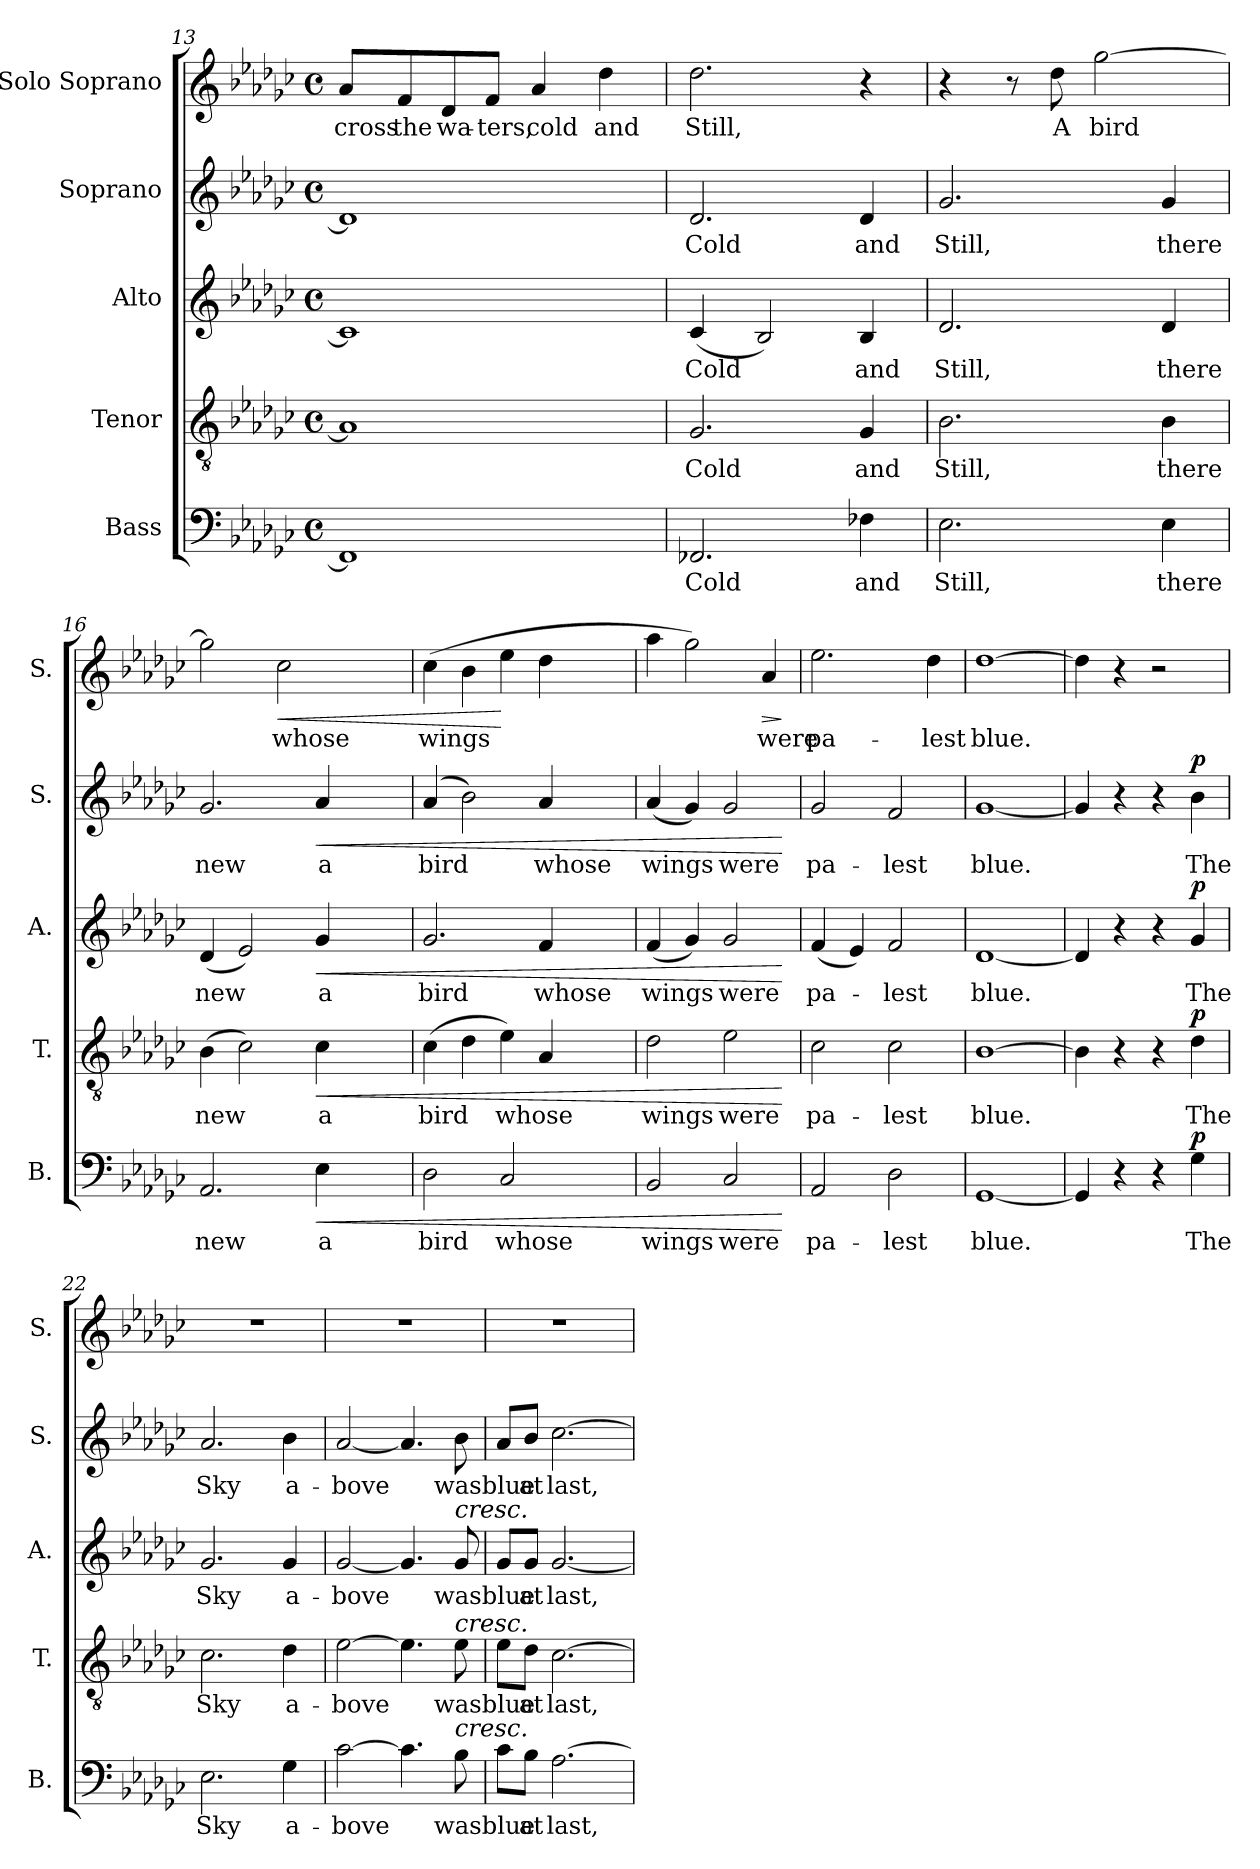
**kern	**text	**dynam	**kern	**text	**dynam	**kern	**text	**dynam	**kern	**text	**dynam	**kern	**text	**dynam
*part5	*part5	*part5	*part4	*part4	*part4	*part3	*part3	*part3	*part2	*part2	*part2	*part1	*part1	*part1
*staff5	*staff5	*staff5	*staff4	*staff4	*staff4	*staff3	*staff3	*staff3	*staff2	*staff2	*staff2	*staff1	*staff1	*staff1
*I"Bass	*	*	*I"Tenor	*	*	*I"Alto	*	*	*I"Soprano	*	*	*I"Solo Soprano	*	*
*I'B.	*	*	*I'T.	*	*	*I'A.	*	*	*I'S.	*	*	*I'S.	*	*
!!LO:PB:g=z
*clefF4	*	*	*clefGv2	*	*	*clefG2	*	*	*clefG2	*	*	*clefG2	*	*
*k[b-e-a-d-g-c-]	*	*	*k[b-e-a-d-g-c-]	*	*	*k[b-e-a-d-g-c-]	*	*	*k[b-e-a-d-g-c-]	*	*	*k[b-e-a-d-g-c-]	*	*
*G-:	*	*	*G-:	*	*	*G-:	*	*	*G-:	*	*	*G-:	*	*
*M4/4	*	*	*M4/4	*	*	*M4/4	*	*	*M4/4	*	*	*M4/4	*	*
*met(c)	*	*	*met(c)	*	*	*met(c)	*	*	*met(c)	*	*	*met(c)	*	*
=13	=13	=13	=13	=13	=13	=13	=13	=13	=13	=13	=13	=13	=13	=13
!	!	!	!	!	!	!	!	!	!	!	!	!	!LO:LY:b	!
1FF]	.	.	1A-]	.	.	1c-]	.	.	1d-]	.	.	8a-/L	-cross	.
!	!	!	!	!	!	!	!	!	!	!	!	!	!LO:LY:b	!
.	.	.	.	.	.	.	.	.	.	.	.	8f/	the	.
!	!	!	!	!	!	!	!	!	!	!	!	!	!LO:LY:b	!
.	.	.	.	.	.	.	.	.	.	.	.	8d-/	wa-	.
!	!	!	!	!	!	!	!	!	!	!	!	!	!LO:LY:b	!
.	.	.	.	.	.	.	.	.	.	.	.	8f/J	-ters,	.
!	!	!	!	!	!	!	!	!	!	!	!	!	!LO:LY:b	!
.	.	.	.	.	.	.	.	.	.	.	.	4a-/	cold	.
!	!	!	!	!	!	!	!	!	!	!	!	!	!LO:LY:b	!
.	.	.	.	.	.	.	.	.	.	.	.	4dd-\	and	.
=14	=14	=14	=14	=14	=14	=14	=14	=14	=14	=14	=14	=14	=14	=14
!	!LO:LY:b	!	!	!LO:LY:b	!	!	!LO:LY:b	!	!	!LO:LY:b	!	!	!LO:LY:b	!
2.FF-X/	Cold	.	2.G-/	Cold	.	(<4c-/	Cold	.	2.d-/	Cold	.	2.dd-\	Still,	.
.	.	.	.	.	.	2B-/)	.	.	.	.	.	.	.	.
!	!LO:LY:b	!	!	!LO:LY:b	!	!	!LO:LY:b	!	!	!LO:LY:b	!	!	!	!
4F-X\	and	.	4G-/	and	.	4B-/	and	.	4d-/	and	.	4r	.	.
=15	=15	=15	=15	=15	=15	=15	=15	=15	=15	=15	=15	=15	=15	=15
!	!LO:LY:b	!	!	!LO:LY:b	!	!	!LO:LY:b	!	!	!LO:LY:b	!	!	!	!
2.E-\	Still,	.	2.B-\	Still,	.	2.d-/	Still,	.	2.g-/	Still,	.	4r	.	.
.	.	.	.	.	.	.	.	.	.	.	.	8r	.	.
!	!	!	!	!	!	!	!	!	!	!	!	!	!LO:LY:b	!
.	.	.	.	.	.	.	.	.	.	.	.	8dd-\	A	.
!	!	!	!	!	!	!	!	!	!	!	!	!	!LO:LY:b	!
.	.	.	.	.	.	.	.	.	.	.	.	[2gg-\	bird	.
!	!LO:LY:b	!	!	!LO:LY:b	!	!	!LO:LY:b	!	!	!LO:LY:b	!	!	!	!
4E-\	there	.	4B-\	there	.	4d-/	there	.	4g-/	there	.	.	.	.
=16	=16	=16	=16	=16	=16	=16	=16	=16	=16	=16	=16	=16	=16	=16
!	!LO:LY:b	!	!	!LO:LY:b	!	!	!LO:LY:b	!	!	!LO:LY:b	!	!	!	!
2.AA-/	new	.	(>4B-\	new	.	(<4d-/	new	.	2.g-/	new	.	2gg-\]	.	.
.	.	.	2c-\)	.	.	2e-/)	.	.	.	.	.	.	.	.
!	!	!	!	!	!	!	!	!	!	!	!	!	!LO:LY:b	!LO:HP:b
.	.	.	.	.	.	.	.	.	.	.	.	2cc-\	whose	<
!	!LO:LY:b	!LO:HP:b	!	!LO:LY:b	!LO:HP:b	!	!LO:LY:b	!LO:HP:b	!	!LO:LY:b	!LO:HP:b	!	!	!
4E-\	a	<	4c-\	a	<	4g-/	a	<	4a-/	a	<	.	.	.
2ryy	.	.	2ryy	.	.	2ryy	.	.	2ryy	.	.	2ryy	.	.
=17	=17	=17	=17	=17	=17	=17	=17	=17	=17	=17	=17	=17	=17	=17
!	!LO:LY:b	!	!	!LO:LY:b	!	!	!LO:LY:b	!	!	!LO:LY:b	!	!	!LO:LY:b	!
2D-\	bird	.	(>4c-\	bird	.	2.g-/	bird	.	(>4a-/	bird	.	(>4cc-\	wings	.
.	.	.	4d-\	.	.	.	.	.	2b-\)	.	.	4b-\	.	.
!	!LO:LY:b	!	!	!LO:LY:b	!	!	!	!	!	!	!	!	!	!
2C-/	whose	.	4e-\)	whose	.	.	.	.	.	.	.	4ee-\	.	[
!	!	!	!	!	!	!	!LO:LY:b	!	!	!LO:LY:b	!	!	!	!
.	.	.	4A-/	.	.	4f/	whose	.	4a-/	whose	.	4dd-\	.	.
2ryy	.	.	2ryy	.	.	2ryy	.	.	2ryy	.	.	2ryy	.	.
!!LO:LB:g=z
=18	=18	=18	=18	=18	=18	=18	=18	=18	=18	=18	=18	=18	=18	=18
!	!LO:LY:b	!	!	!LO:LY:b	!	!	!LO:LY:b	!	!	!LO:LY:b	!	!	!	!
2BB-/	wings	.	2d-\	wings	.	(<4f/	wings	.	(<4a-/	wings	.	4aa-\	.	.
.	.	.	.	.	.	4g-/)	.	.	4g-/)	.	.	2gg-\)	.	.
!	!LO:LY:b	!	!	!LO:LY:b	!	!	!LO:LY:b	!	!	!LO:LY:b	!	!	!	!
2C-/	were	.	2e-\	were	.	2g-/	were	.	2g-/	were	.	.	.	.
!	!	!	!	!	!	!	!	!	!	!	!	!	!LO:LY:b	!LO:HP:b
.	.	.	.	.	.	.	.	.	.	.	.	4a-/	were	>
.	.	[	.	.	[	.	.	[	.	.	[	.	.	]
=19	=19	=19	=19	=19	=19	=19	=19	=19	=19	=19	=19	=19	=19	=19
!	!LO:LY:b	!	!	!LO:LY:b	!	!	!LO:LY:b	!	!	!LO:LY:b	!	!	!LO:LY:b	!
2AA-/	pa-	.	2c-\	pa-	.	(<4f/	pa-	.	2g-/	pa-	.	2.ee-\	pa-	.
.	.	.	.	.	.	4e-/)	.	.	.	.	.	.	.	.
!	!LO:LY:b	!	!	!LO:LY:b	!	!	!LO:LY:b	!	!	!LO:LY:b	!	!	!	!
2D-\	-lest	.	2c-\	-lest	.	2f/	-lest	.	2f/	-lest	.	.	.	.
!	!	!	!	!	!	!	!	!	!	!	!	!	!LO:LY:b	!
.	.	.	.	.	.	.	.	.	.	.	.	4dd-\	-lest	.
=20	=20	=20	=20	=20	=20	=20	=20	=20	=20	=20	=20	=20	=20	=20
!	!LO:LY:b	!	!	!LO:LY:b	!	!	!LO:LY:b	!	!	!LO:LY:b	!	!	!LO:LY:b	!
[1GG-	blue.	.	[1B-	blue.	.	[1d-	blue.	.	[1g-	blue.	.	[1dd-	blue.	.
=21	=21	=21	=21	=21	=21	=21	=21	=21	=21	=21	=21	=21	=21	=21
4GG-/]	.	.	4B-\]	.	.	4d-/]	.	.	4g-/]	.	.	4dd-\]	.	.
4r	.	.	4r	.	.	4r	.	.	4r	.	.	4r	.	.
4r	.	.	4r	.	.	4r	.	.	4r	.	.	2r	.	.
!	!LO:LY:b	!LO:DY:a	!	!LO:LY:b	!LO:DY:a	!	!LO:LY:b	!LO:DY:a	!	!LO:LY:b	!LO:DY:a	!	!	!
4G-\	The	p	4d-\	The	p	4g-/	The	p	4b-\	The	p	.	.	.
=22	=22	=22	=22	=22	=22	=22	=22	=22	=22	=22	=22	=22	=22	=22
!	!LO:LY:b	!	!	!LO:LY:b	!	!	!LO:LY:b	!	!	!LO:LY:b	!	!	!	!
2.E-\	Sky	.	2.c-\	Sky	.	2.g-/	Sky	.	2.a-/	Sky	.	1r	.	.
!	!LO:LY:b	!	!	!LO:LY:b	!	!	!LO:LY:b	!	!	!LO:LY:b	!	!	!	!
4G-\	a-	.	4d-\	a-	.	4g-/	a-	.	4b-\	a-	.	.	.	.
=23	=23	=23	=23	=23	=23	=23	=23	=23	=23	=23	=23	=23	=23	=23
!	!LO:LY:b	!	!	!LO:LY:b	!	!	!LO:LY:b	!	!	!LO:LY:b	!	!	!	!
[2c-\	-bove	.	[2e-\	-bove	.	[2g-/	-bove	.	[2a-/	-bove	.	1r	.	.
4.c-\]	.	.	4.e-\]	.	.	4.g-/]	.	.	4.a-/]	.	.	.	.	.
!	!	!	!	!	!	!LO:TX:a:i:t=cresc.	!	!	!	!	!	!	!	!
!	!	!	!LO:TX:a:i:t=cresc.	!	!	!	!	!	!	!	!	!	!	!
!LO:TX:a:i:t=cresc.	!	!	!	!	!	!	!	!	!	!	!	!	!	!
!	!LO:LY:b	!	!	!LO:LY:b	!	!	!LO:LY:b	!	!	!LO:LY:b	!	!	!	!
8B-\	wasblue	.	8e-\	wasblue	.	8g-/	wasblue	.	8b-\	wasblue	.	.	.	.
=24	=24	=24	=24	=24	=24	=24	=24	=24	=24	=24	=24	=24	=24	=24
8c-\L	.	.	8e-\L	.	.	8g-/L	.	.	8a-/L	.	.	1r	.	.
!	!LO:LY:b	!	!	!LO:LY:b	!	!	!LO:LY:b	!	!	!LO:LY:b	!	!	!	!
8B-\J	at	.	8d-\J	at	.	8g-/J	at	.	8b-/J	at	.	.	.	.
!	!LO:LY:b	!	!	!LO:LY:b	!	!	!LO:LY:b	!	!	!LO:LY:b	!	!	!	!
[2.A-\	last,	.	[2.c-\	last,	.	[2.g-/	last,	.	[2.cc-\	last,	.	.	.	.
=	=	=	=	=	=	=	=	=	=	=	=	=	=	=
*-	*-	*-	*-	*-	*-	*-	*-	*-	*-	*-	*-	*-	*-	*-
